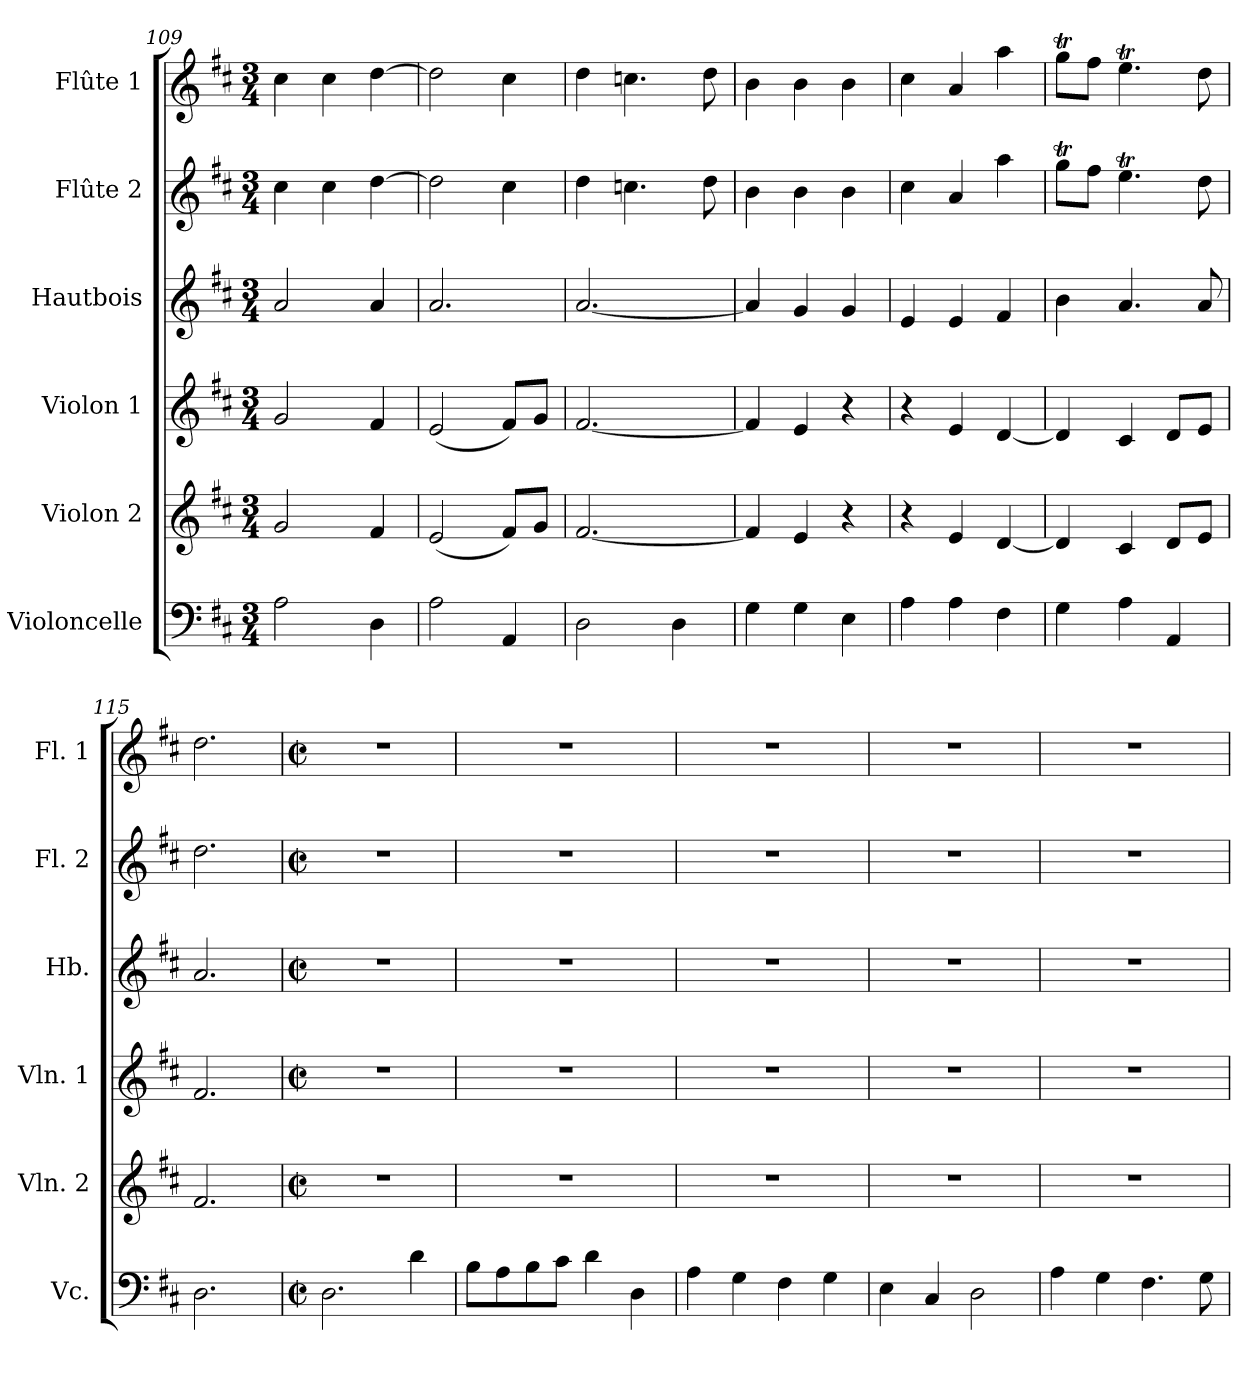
**kern	**kern	**kern	**kern	**kern	**kern
*part6	*part5	*part4	*part3	*part2	*part1
*staff6	*staff5	*staff4	*staff3	*staff2	*staff1
*I"Violoncelle	*I"Violon 2	*I"Violon 1	*I"Hautbois	*I"Flûte 2	*I"Flûte 1
*I'Vc.	*I'Vln. 2	*I'Vln. 1	*I'Hb.	*I'Fl. 2	*I'Fl. 1
!!LO:LB:g=z
*clefF4	*clefG2	*clefG2	*clefG2	*clefG2	*clefG2
*k[f#c#]	*k[f#c#]	*k[f#c#]	*k[f#c#]	*k[f#c#]	*k[f#c#]
*D:	*D:	*D:	*D:	*D:	*D:
*M3/4	*M3/4	*M3/4	*M3/4	*M3/4	*M3/4
=109	=109	=109	=109	=109	=109
2A\	2g/	2g/	2a/	4cc#\	4cc#\
.	.	.	.	4cc#\	4cc#\
4D\	4f#/	4f#/	4a/	[4dd\	[4dd\
=110	=110	=110	=110	=110	=110
2A\	(<2e/	(<2e/	2.a/	2dd\]	2dd\]
4AA/	8f#/L)	8f#/L)	.	4cc#\	4cc#\
.	8g/J	8g/J	.	.	.
=111	=111	=111	=111	=111	=111
2D\	[2.f#/	[2.f#/	[2.a/	4dd\	4dd\
.	.	.	.	4.ccn\	4.ccn\
4D\	.	.	.	.	.
.	.	.	.	8dd\	8dd\
=112	=112	=112	=112	=112	=112
4G\	4f#/]	4f#/]	4a/]	4b\	4b\
4G\	4e/	4e/	4g/	4b\	4b\
4E\	4r	4r	4g/	4b\	4b\
!!LO:PB:g=z
=113	=113	=113	=113	=113	=113
4A\	4r	4r	4e/	4cc#\	4cc#\
4A\	4e/	4e/	4e/	4a/	4a/
4F#\	[4d/	[4d/	4f#/	4aa\	4aa\
=114	=114	=114	=114	=114	=114
4G\	4d/]	4d/]	4b\	8ggT\L	8ggT\L
.	.	.	.	8ff#\J	8ff#\J
4A\	4c#/	4c#/	4.a/	4.eeT\	4.eeT\
4AA/	8d/L	8d/L	.	.	.
.	8e/J	8e/J	8a/	8dd\	8dd\
=115	=115	=115	=115	=115	=115
2.D\	2.f#/	2.f#/	2.a/	2.dd\	2.dd\
=116	=116	=116	=116	=116	=116
*M2/2	*M2/2	*M2/2	*M2/2	*M2/2	*M2/2
*met(c|)	*met(c|)	*met(c|)	*met(c|)	*met(c|)	*met(c|)
2.D\	1r	1r	1r	1r	1r
4d\	.	.	.	.	.
!!LO:LB:g=z
=117	=117	=117	=117	=117	=117
8B\L	1r	1r	1r	1r	1r
8A\	.	.	.	.	.
8B\	.	.	.	.	.
8c#\J	.	.	.	.	.
4d\	.	.	.	.	.
4D\	.	.	.	.	.
=118	=118	=118	=118	=118	=118
4A\	1r	1r	1r	1r	1r
4G\	.	.	.	.	.
4F#\	.	.	.	.	.
4G\	.	.	.	.	.
=119	=119	=119	=119	=119	=119
4E\	1r	1r	1r	1r	1r
4C#/	.	.	.	.	.
2D\	.	.	.	.	.
=120	=120	=120	=120	=120	=120
4A\	1r	1r	1r	1r	1r
4G\	.	.	.	.	.
4.F#\	.	.	.	.	.
8G\	.	.	.	.	.
=	=	=	=	=	=
*-	*-	*-	*-	*-	*-
